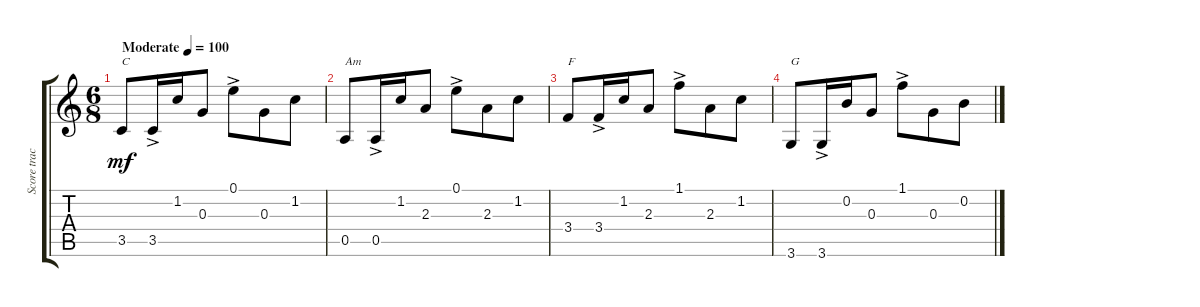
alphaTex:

\track ("Score track 1" "Score trac") {instrument acousticguitarsteel}
\staff {score tabs}
\tuning (E4 B3 G3 D3 A2 E2) {hide}
\ts (6 8)
\tempo (100 "Moderate")
\clef g2
\ks c
3.5.8{txt "C" dy mf instrument acousticguitarsteel} 3.5{ac}.16 1.2.16 0.3.8 0.1{ac}.8 0.3.8 1.2.8 |
0.5.8{txt "Am"} 0.5{ac}.16 1.2.16 2.3.8 0.1{ac}.8 2.3.8 1.2.8 |
3.4.8{txt "F"} 3.4{ac}.16 1.2.16 2.3.8 1.1{ac}.8 2.3.8 1.2.8 |
3.6.8{txt "G"} 3.6{ac}.16 0.2.16 0.3.8 1.1{ac}.8 0.3.8 0.2.8
